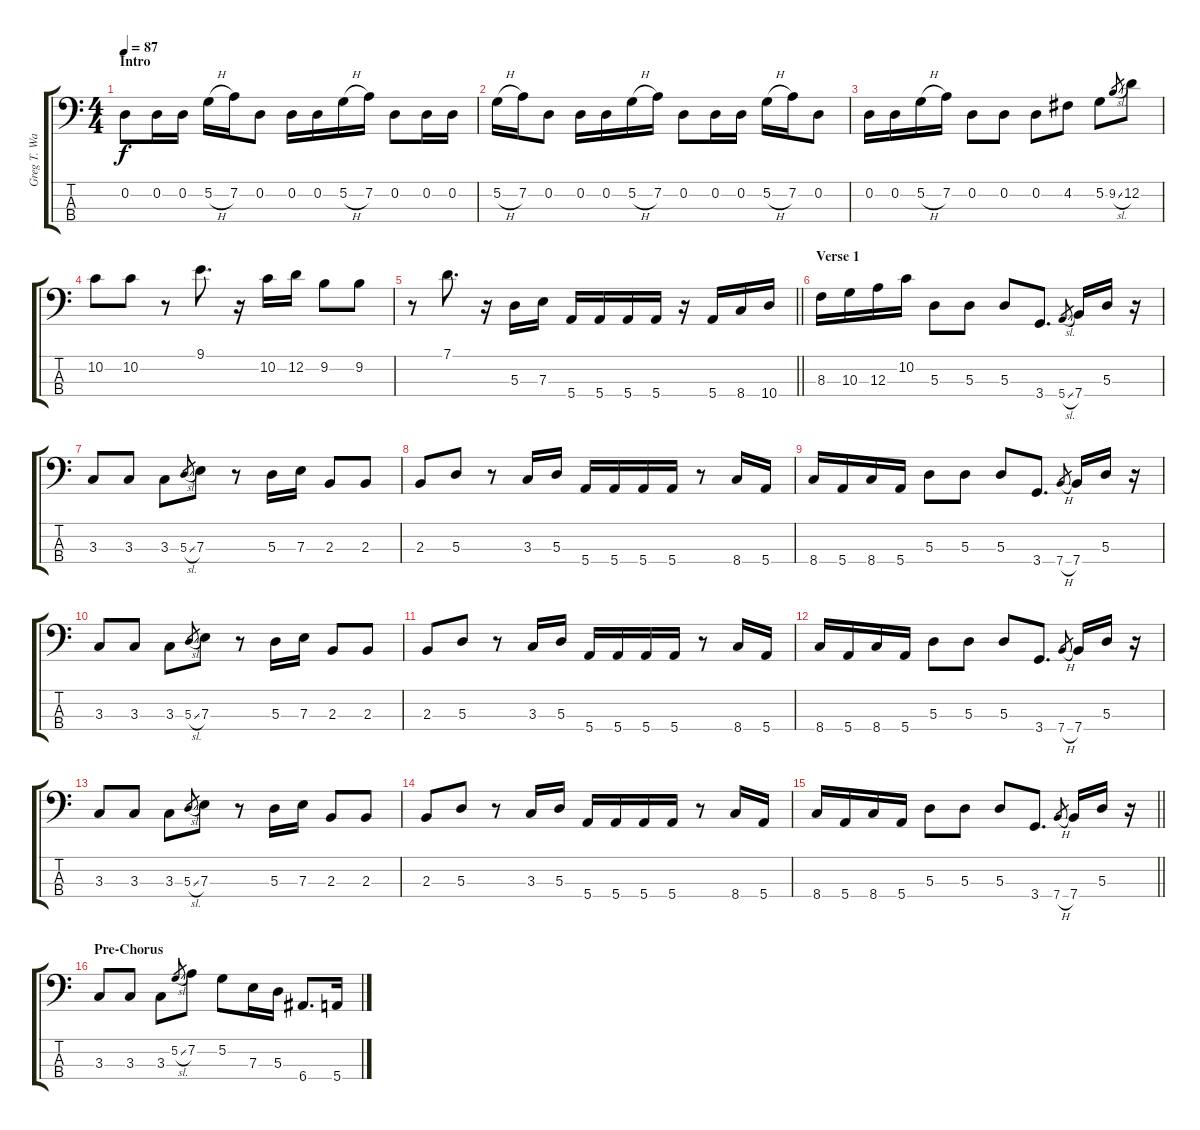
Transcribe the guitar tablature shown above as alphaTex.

\track ("Greg T. Walker" "Greg T. Wa") {instrument electricbassfinger}
\staff {score tabs}
\tuning (G2 D2 A1 E1) {hide}
\ts (4 4)
\section ("" "Intro")
\tempo 87
\clef f4
\ks c
0.2.8{dy f instrument electricbassfinger} 0.2.16 0.2.16 5.2{h}.16 7.2.16 0.2.8 0.2.16 0.2.16 5.2{h}.16 7.2.16 0.2.8 0.2.16 0.2.16 |
5.2{h}.16 7.2.16 0.2.8 0.2.16 0.2.16 5.2{h}.16 7.2.16 0.2.8 0.2.16 0.2.16 5.2{h}.16 7.2.16 0.2.8 |
0.2.16 0.2.16 5.2{h}.16 7.2.16 0.2.8 0.2.8 0.2.8 4.2.8 5.2.8 9.2{sl}.8{gr} 12.2.8 |
10.2.8 10.2.8 r.8 9.1.8{d} r.16 10.2.16 12.2.16 9.2.8 9.2.8 |
\barLineRight lightlight
r.8 7.1.8{d} r.16 5.3.16 7.3.16 5.4.16 5.4.16 5.4.16 5.4.16 r.16 5.4.16 8.4.16 10.4.16 |
\section ("" "Verse 1")
8.3.16 10.3.16 12.3.16 10.2.16 5.3.8 5.3.8 5.3.8 3.4.8{d} 5.4{sl}.8{gr} 7.4.16 5.3.16 r.16 |
3.3.8 3.3.8 3.3.8 5.3{sl}.8{gr} 7.3.8 r.8 5.3.16 7.3.16 2.3.8 2.3.8 |
2.3.8 5.3.8 r.8 3.3.16 5.3.16 5.4.16 5.4.16 5.4.16 5.4.16 r.8 8.4.16 5.4.16 |
8.4.16 5.4.16 8.4.16 5.4.16 5.3.8 5.3.8 5.3.8 3.4.8{d} 7.4{h}.8{gr} 7.4.16 5.3.16 r.16 |
3.3.8 3.3.8 3.3.8 5.3{sl}.8{gr} 7.3.8 r.8 5.3.16 7.3.16 2.3.8 2.3.8 |
2.3.8 5.3.8 r.8 3.3.16 5.3.16 5.4.16 5.4.16 5.4.16 5.4.16 r.8 8.4.16 5.4.16 |
8.4.16 5.4.16 8.4.16 5.4.16 5.3.8 5.3.8 5.3.8 3.4.8{d} 7.4{h}.8{gr} 7.4.16 5.3.16 r.16 |
3.3.8 3.3.8 3.3.8 5.3{sl}.8{gr} 7.3.8 r.8 5.3.16 7.3.16 2.3.8 2.3.8 |
2.3.8 5.3.8 r.8 3.3.16 5.3.16 5.4.16 5.4.16 5.4.16 5.4.16 r.8 8.4.16 5.4.16 |
\barLineRight lightlight
8.4.16 5.4.16 8.4.16 5.4.16 5.3.8 5.3.8 5.3.8 3.4.8{d} 7.4{h}.8{gr} 7.4.16 5.3.16 r.16 |
\section ("" "Pre-Chorus")
3.3.8 3.3.8 3.3.8 5.2{sl}.8{gr} 7.2.8 5.2.8 7.3.16 5.3.16 6.4.8{d} 5.4.16
